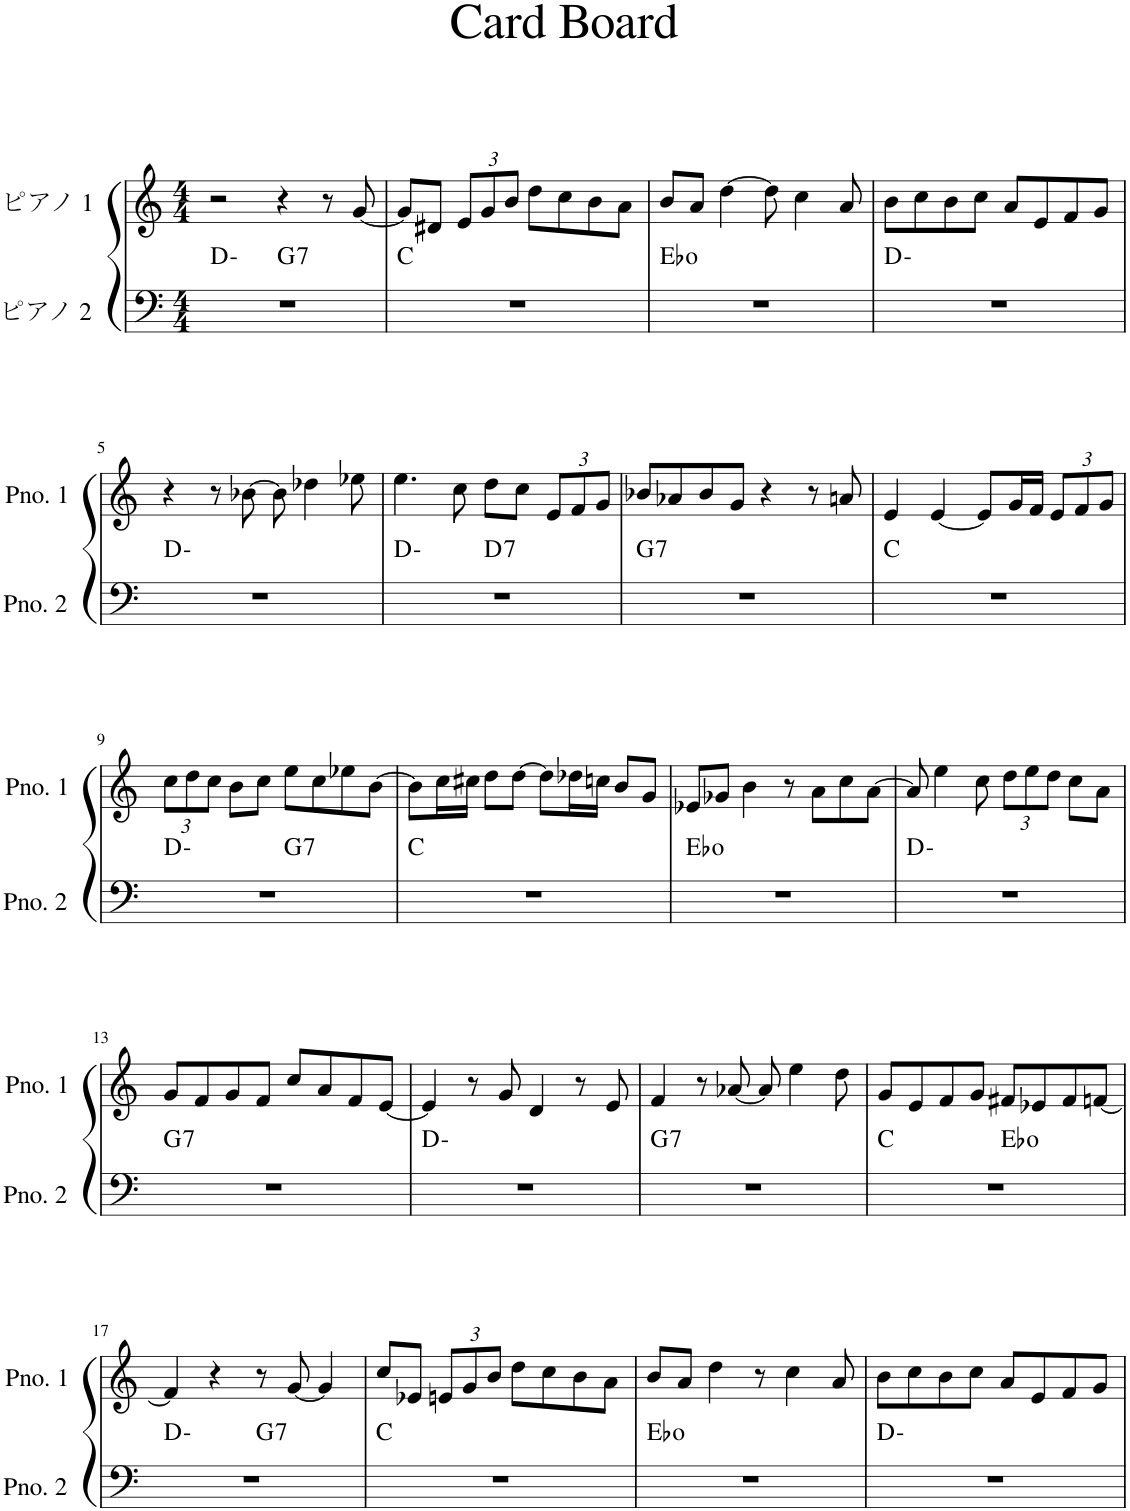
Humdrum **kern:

**kern	**harte	**kern
*part2	*part2	*part1
*staff2	*	*staff1
*I"ピアノ 2	*	*I"ピアノ 1
*clefF4	*	*clefG2
*k[]	*	*k[]
*M4/4	*	*M4/4
=1	=1	=1
*^	*	*
1r	2ryy	D:min	2r
!	!	!LO:H:kt=7	!
.	2ryy	G:7	4r
.	.	.	8r
.	.	.	[8g/
*v	*v	*	*
=2	=2	=2
1r	C:maj	8g/L]
.	.	8d#X/J
*	*	*Xbrackettup
.	.	12e/L
.	.	12g/
.	.	12b/J
.	.	8dd\L
.	.	8cc\
.	.	8b\
.	.	8a\J
=3	=3	=3
1r	Eb:dim	8b/L
.	.	8a/J
.	.	[4dd\
.	.	8dd\]
.	.	4cc\
.	.	8a/
=4	=4	=4
1r	D:min	8b\L
.	.	8cc\
.	.	8b\
.	.	8cc\J
.	.	8a/L
.	.	8e/
.	.	8f/
.	.	8g/J
!!LO:LB:g=z
=5	=5	=5
1r	D:min	4r
.	.	8r
.	.	[8b-X\
.	.	8b-\]
.	.	4dd-X\
.	.	8ee-X\
=6	=6	=6
*^	*	*
1r	2ryy	D:min	4.ee\
.	.	.	8cc\
!	!	!LO:H:kt=7	!
.	2ryy	D:7	8dd\L
.	.	.	8cc\J
.	.	.	12e/L
.	.	.	12f/
.	.	.	12g/J
=7	=7	=7	=7
!	!	!LO:H:kt=7	!
*v	*v	*	*
1r	G:7	8b-X/L
.	.	8a-X/
.	.	8b-/
.	.	8g/J
.	.	4r
.	.	8r
.	.	8an/
=8	=8	=8
1r	C:maj	4e/
.	.	[4e/
.	.	8e/L]
.	.	16g/L
.	.	16f/JJ
.	.	12e/L
.	.	12f/
.	.	12g/J
!!LO:LB:g=z
=9	=9	=9
*^	*	*
1r	2ryy	D:min	12cc\L
.	.	.	12dd\
.	.	.	12cc\J
.	.	.	8b\L
.	.	.	8cc\J
!	!	!LO:H:kt=7	!
.	2ryy	G:7	8ee\L
.	.	.	8cc\
.	.	.	8ee-X\
.	.	.	[8b\J
*v	*v	*	*
=10	=10	=10
1r	C:maj	8b\L]
.	.	16cc\L
.	.	16cc#X\JJ
.	.	8dd\L
.	.	[8dd\J
.	.	8dd\L]
.	.	16dd-X\L
.	.	16ccn\JJ
.	.	8b/L
.	.	8g/J
=11	=11	=11
1r	Eb:dim	8e-X/L
.	.	8g-X/J
.	.	4b\
.	.	8r
.	.	8a\L
.	.	8cc\
.	.	[8a\J
=12	=12	=12
1r	D:min	8a/]
.	.	4ee\
.	.	8cc\
.	.	12dd\L
.	.	12ee\
.	.	12dd\J
.	.	8cc\L
.	.	8a\J
!!LO:LB:g=z
=13	=13	=13
!	!LO:H:kt=7	!
1r	G:7	8g/L
.	.	8f/
.	.	8g/
.	.	8f/J
.	.	8cc/L
.	.	8a/
.	.	8f/
.	.	[8e/J
=14	=14	=14
1r	D:min	4e/]
.	.	8r
.	.	8g/
.	.	4d/
.	.	8r
.	.	8e/
=15	=15	=15
!	!LO:H:kt=7	!
1r	G:7	4f/
.	.	8r
.	.	[8a-X/
.	.	8a-/]
.	.	4ee\
.	.	8dd\
=16	=16	=16
*^	*	*
1r	2ryy	C:maj	8g/L
.	.	.	8e/
.	.	.	8f/
.	.	.	8g/J
.	2ryy	Eb:dim	8f#X/L
.	.	.	8e-X/
.	.	.	8f#/
.	.	.	[8fn/J
!!LO:LB:g=z
=17	=17	=17	=17
1r	2ryy	D:min	4f/]
.	.	.	4r
!	!	!LO:H:kt=7	!
.	2ryy	G:7	8r
.	.	.	[8g/
.	.	.	4g/]
*v	*v	*	*
=18	=18	=18
1r	C:maj	8cc/L
.	.	8e-X/J
.	.	12en/L
.	.	12g/
.	.	12b/J
.	.	8dd\L
.	.	8cc\
.	.	8b\
.	.	8a\J
=19	=19	=19
1r	Eb:dim	8b/L
.	.	8a/J
.	.	4dd\
.	.	8r
.	.	4cc\
.	.	8a/
=20	=20	=20
1r	D:min	8b\L
.	.	8cc\
.	.	8b\
.	.	8cc\J
.	.	8a/L
.	.	8e/
.	.	8f/
.	.	8g/J
=	=	=
*-	*-	*-
